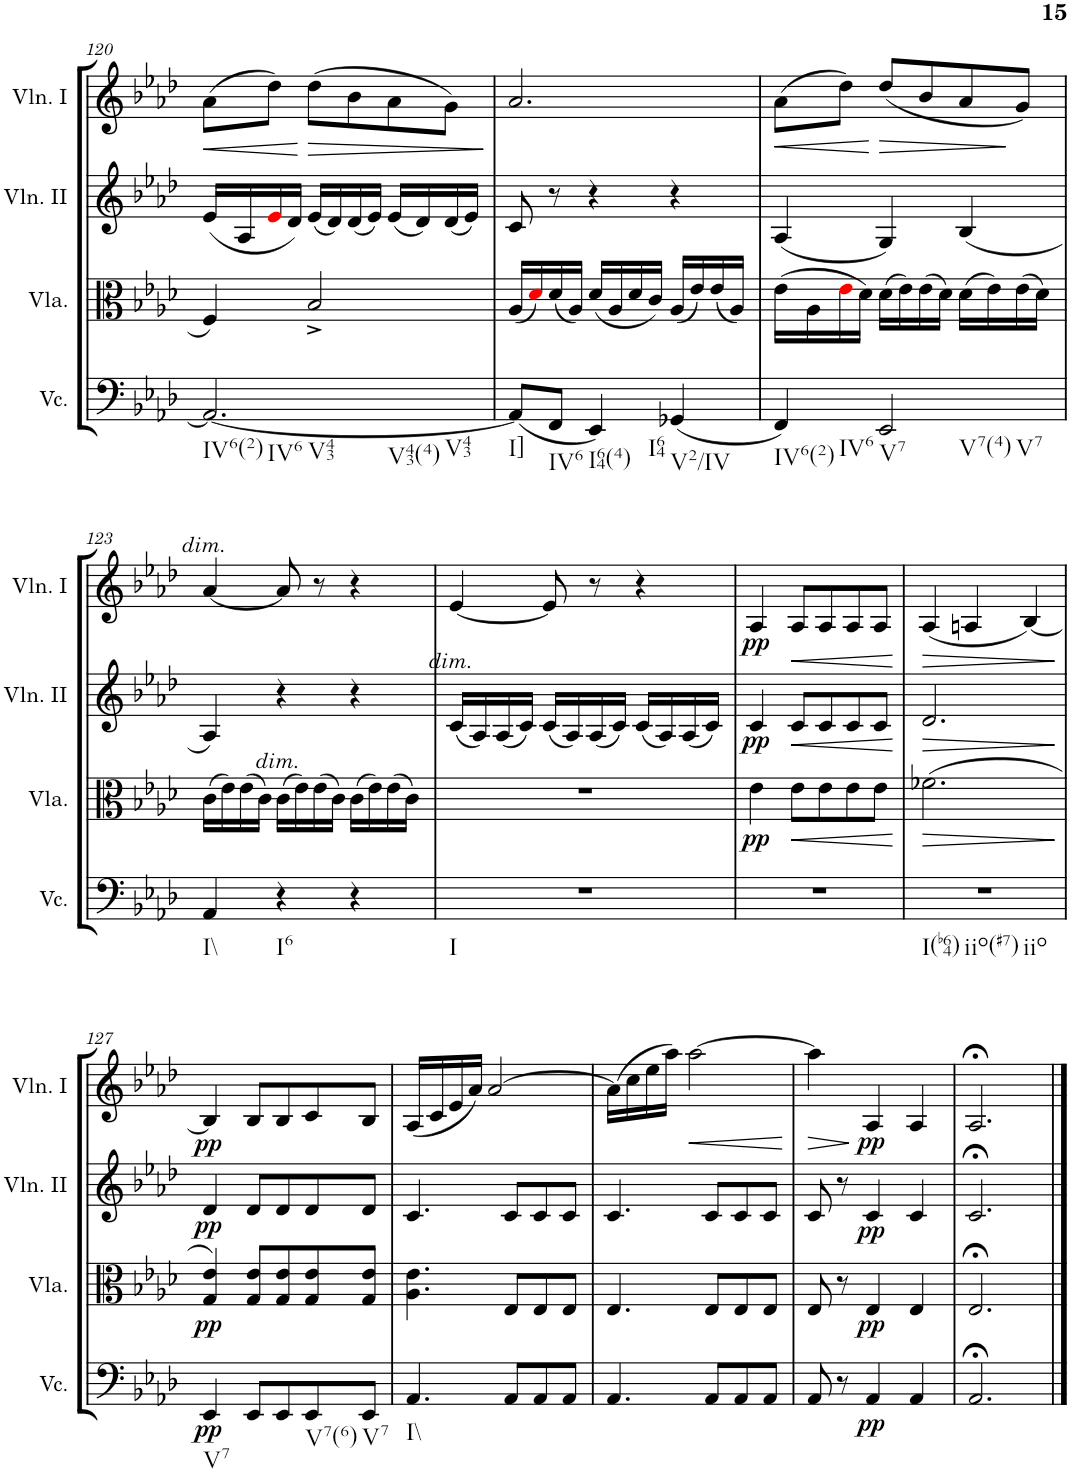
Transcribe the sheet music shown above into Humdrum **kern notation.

**kern	**dynam	**kern	**dynam	**kern	**dynam	**kern	**dynam
*part4	*part4	*part3	*part3	*part2	*part2	*part1	*part1
*staff4	*staff4	*staff3	*staff3	*staff2	*staff2	*staff1	*staff1
*I"Violoncello	*	*I"Viola	*	*I"Violino II	*	*I"Violino I	*
*I'Vc.	*	*I'Vla.	*	*I'Vln. II	*	*I'Vln. I	*
!!LO:PB:g=z
*clefF4	*	*clefC3	*	*clefG2	*	*clefG2	*
*k[b-e-a-d-]	*	*k[b-e-a-d-]	*	*k[b-e-a-d-]	*	*k[b-e-a-d-]	*
*M3/4	*	*M3/4	*	*M3/4	*	*M3/4	*
=120	=120	=120	=120	=120	=120	=120	=120
!LO:TX:b:t=IV6(2)	!	!	!	!	!	!	!
!LO:TX:b:t=IV6	!	!	!	!	!	!	!
!LO:TX:b:t=V43	!	!	!	!	!	!	!
!LO:TX:b:t=V43(4)	!	!	!	!	!	!	!
!LO:TX:b:t=V43	!	!	!	!	!	!	!
!	!	!	!	!	!	!	!LO:HP:b
2.AA-/_	.	4F/	.	(16e-/LL	.	(8a-\L	<
.	.	.	.	16A-/	.	.	.
.	.	.	.	16e-i/	.	8dd-\J)	.
.	.	.	.	16d-/JJ)	.	.	.
!	!	!	!	!	!	!	!LO:HP:n=1:b
.	.	2B-^/	.	(16e-/LL	.	(8dd-\L	[ >
.	.	.	.	16d-/)	.	.	.
.	.	.	.	(16d-/	.	8b-\	.
.	.	.	.	16e-/JJ)	.	.	.
.	.	.	.	(16e-/LL	.	8a-\	.
.	.	.	.	16d-/)	.	.	.
.	.	.	.	(16d-/	.	8g\J)	.
.	.	.	.	16e-/JJ)	.	.	.
.	.	.	.	.	.	.	]
=121	=121	=121	=121	=121	=121	=121	=121
!LO:TX:b:t=I]	!	!	!	!	!	!	!
(8AA-/L]	.	(16A-/LL	.	8c/	.	2.a-/	.
.	.	16d-i/)	.	.	.	.	.
!LO:TX:b:t=IV6	!	!	!	!	!	!	!
8FF/J	.	(16d-/	.	8r	.	.	.
.	.	16A-/JJ)	.	.	.	.	.
!LO:TX:b:t=I64(4)	!	!	!	!	!	!	!
!LO:TX:b:t=I64	!	!	!	!	!	!	!
4EE-/)	.	(16d-/LL	.	4r	.	.	.
.	.	16A-/	.	.	.	.	.
.	.	16d-/	.	.	.	.	.
.	.	16c/JJ)	.	.	.	.	.
!LO:TX:b:t=V2/IV	!	!	!	!	!	!	!
(4GG-X/	.	(16A-/LL	.	4r	.	.	.
.	.	16e-/)	.	.	.	.	.
.	.	(16e-/	.	.	.	.	.
.	.	16A-/JJ)	.	.	.	.	.
=122	=122	=122	=122	=122	=122	=122	=122
!LO:TX:b:t=IV6(2)	!	!	!	!	!	!	!
!LO:TX:b:t=IV6	!	!	!	!	!	!	!
!	!	!	!	!	!	!	!LO:HP:b
4FF/)	.	(16e-\LL	.	(4A-/	.	(8a-\L	<
.	.	16A-\	.	.	.	.	.
.	.	16e-i\	.	.	.	8dd-\J)	.
.	.	16d-\JJ)	.	.	.	.	.
!LO:TX:b:t=V7	!	!	!	!	!	!	!
!LO:TX:b:t=V7(4)	!	!	!	!	!	!	!
!LO:TX:b:t=V7	!	!	!	!	!	!	!
!	!	!	!	!	!	!	!LO:HP:n=1:b
2EE-/	.	(16d-\LL	.	4G/)	.	(8dd-/L	[ >
.	.	16e-\)	.	.	.	.	.
.	.	(16e-\	.	.	.	8b-/	.
.	.	16d-\JJ)	.	.	.	.	.
.	.	(16d-\LL	.	(4B-/	.	8a-/	.
.	.	16e-\)	.	.	.	.	.
.	.	(16e-\	.	.	.	8g/J)	]
.	.	16d-\JJ)	.	.	.	.	.
!!LO:LB:g=z
=123	=123	=123	=123	=123	=123	=123	=123
!	!	!	!	!	!	!LO:TX:a:i:t=dim.	!
!LO:TX:b:t=I\\	!	!	!	!	!	!	!
4AA-/	.	(16c\LL	.	4A-/)	.	[4a-/	.
.	.	16e-\)	.	.	.	.	.
.	.	(16e-\	.	.	.	.	.
.	.	16c\JJ)	.	.	.	.	.
!	!	!LO:TX:a:i:t=dim.	!	!	!	!	!
!LO:TX:b:t=I6	!	!	!	!	!	!	!
4r	.	(16c\LL	.	4r	.	8a-/]	.
.	.	16e-\)	.	.	.	.	.
.	.	(16e-\	.	.	.	8r	.
.	.	16c\JJ)	.	.	.	.	.
4r	.	(16c\LL	.	4r	.	4r	.
.	.	16e-\)	.	.	.	.	.
.	.	(16e-\	.	.	.	.	.
.	.	16c\JJ)	.	.	.	.	.
=124	=124	=124	=124	=124	=124	=124	=124
!	!	!	!	!LO:TX:a:i:t=dim.	!	!	!
!LO:TX:b:t=I	!	!	!	!	!	!	!
2.r	.	2.r	.	(16c/LL	.	[4e-/	.
.	.	.	.	16A-/)	.	.	.
.	.	.	.	(16A-/	.	.	.
.	.	.	.	16c/JJ)	.	.	.
.	.	.	.	(16c/LL	.	8e-/]	.
.	.	.	.	16A-/)	.	.	.
.	.	.	.	(16A-/	.	8r	.
.	.	.	.	16c/JJ)	.	.	.
.	.	.	.	(16c/LL	.	4r	.
.	.	.	.	16A-/)	.	.	.
.	.	.	.	(16A-/	.	.	.
.	.	.	.	16c/JJ)	.	.	.
=125	=125	=125	=125	=125	=125	=125	=125
!	!	!	!LO:DY:b	!	!LO:DY:b	!	!LO:DY:b
2.r	.	4e-\	pp	4c/	pp	4A-/	pp
!	!	!	!LO:HP:b	!	!LO:HP:b	!	!LO:HP:b
.	.	8e-\L	<	8c/L	<	8A-/L	<
.	.	8e-\	.	8c/	.	8A-/	.
.	.	8e-\	.	8c/	.	8A-/	.
.	.	8e-\J	.	8c/J	.	8A-/J	.
.	.	.	[	.	[	.	[
=126	=126	=126	=126	=126	=126	=126	=126
!LO:TX:b:t=I(b64)	!	!	!	!	!	!	!
!LO:TX:b:t=iio(#7)	!	!	!	!	!	!	!
!LO:TX:b:t=iio	!	!	!	!	!	!	!
!	!	!	!LO:HP:b	!	!LO:HP:b	!	!LO:HP:b
2.r	.	(2.f-X\	>	2.d-/	>	(4A-/	>
.	.	.	.	.	.	4An/	.
.	.	.	.	.	.	[4B-/)	.
.	.	.	]	.	]	.	]
!!LO:LB:g=z
=127	=127	=127	=127	=127	=127	=127	=127
!LO:TX:b:t=V7	!	!	!	!	!	!	!
!	!LO:DY:b	!	!LO:DY:b	!	!LO:DY:b	!	!LO:DY:b
4EE-/	pp	4G/ 4e-/)	pp	4d-/	pp	4B-/]	pp
8EE-/L	.	8G/ 8e-/L	.	8d-/L	.	8B-/L	.
8EE-/	.	8G/ 8e-/	.	8d-/	.	8B-/	.
!LO:TX:b:t=V7(6)	!	!	!	!	!	!	!
8EE-/	.	8G/ 8e-/	.	8d-/	.	8c/	.
!LO:TX:b:t=V7	!	!	!	!	!	!	!
8EE-/J	.	8G/ 8e-/J	.	8d-/J	.	8B-/J	.
=128	=128	=128	=128	=128	=128	=128	=128
!LO:TX:b:t=I\\	!	!	!	!	!	!	!
4.AA-/	.	4.A-\ 4.e-\	.	4.c/	.	(16A-/LL	.
.	.	.	.	.	.	16c/	.
.	.	.	.	.	.	16e-/	.
.	.	.	.	.	.	16a-/JJ)	.
.	.	.	.	.	.	[2a-/	.
8AA-/L	.	8E-/L	.	8c/L	.	.	.
8AA-/	.	8E-/	.	8c/	.	.	.
8AA-/J	.	8E-/J	.	8c/J	.	.	.
=129	=129	=129	=129	=129	=129	=129	=129
4.AA-/	.	4.E-/	.	4.c/	.	(16a-\LL]	.
.	.	.	.	.	.	16cc\	.
.	.	.	.	.	.	16ee-\	.
.	.	.	.	.	.	16aa-\JJ)	.
!	!	!	!	!	!	!	!LO:HP:b
.	.	.	.	.	.	[2aa-\	<
8AA-/L	.	8E-/L	.	8c/L	.	.	.
8AA-/	.	8E-/	.	8c/	.	.	.
8AA-/J	.	8E-/J	.	8c/J	.	.	.
.	.	.	.	.	.	.	[
=130	=130	=130	=130	=130	=130	=130	=130
!	!	!	!	!	!	!	!LO:HP:b
8AA-/	.	8E-/	.	8c/	.	4aa-\]	>
8r	.	8r	.	8r	.	.	.
!	!LO:DY:b	!	!LO:DY:b	!	!LO:DY:b	!	!LO:DY:n=1:b
4AA-/	pp	4E-/	pp	4c/	pp	4A-/	] pp
4AA-/	.	4E-/	.	4c/	.	4A-/	.
=131	=131	=131	=131	=131	=131	=131	=131
2.AA-;</	.	2.E-;</	.	2.c;</	.	2.A-;</	.
==	==	==	==	==	==	==	==
*-	*-	*-	*-	*-	*-	*-	*-
